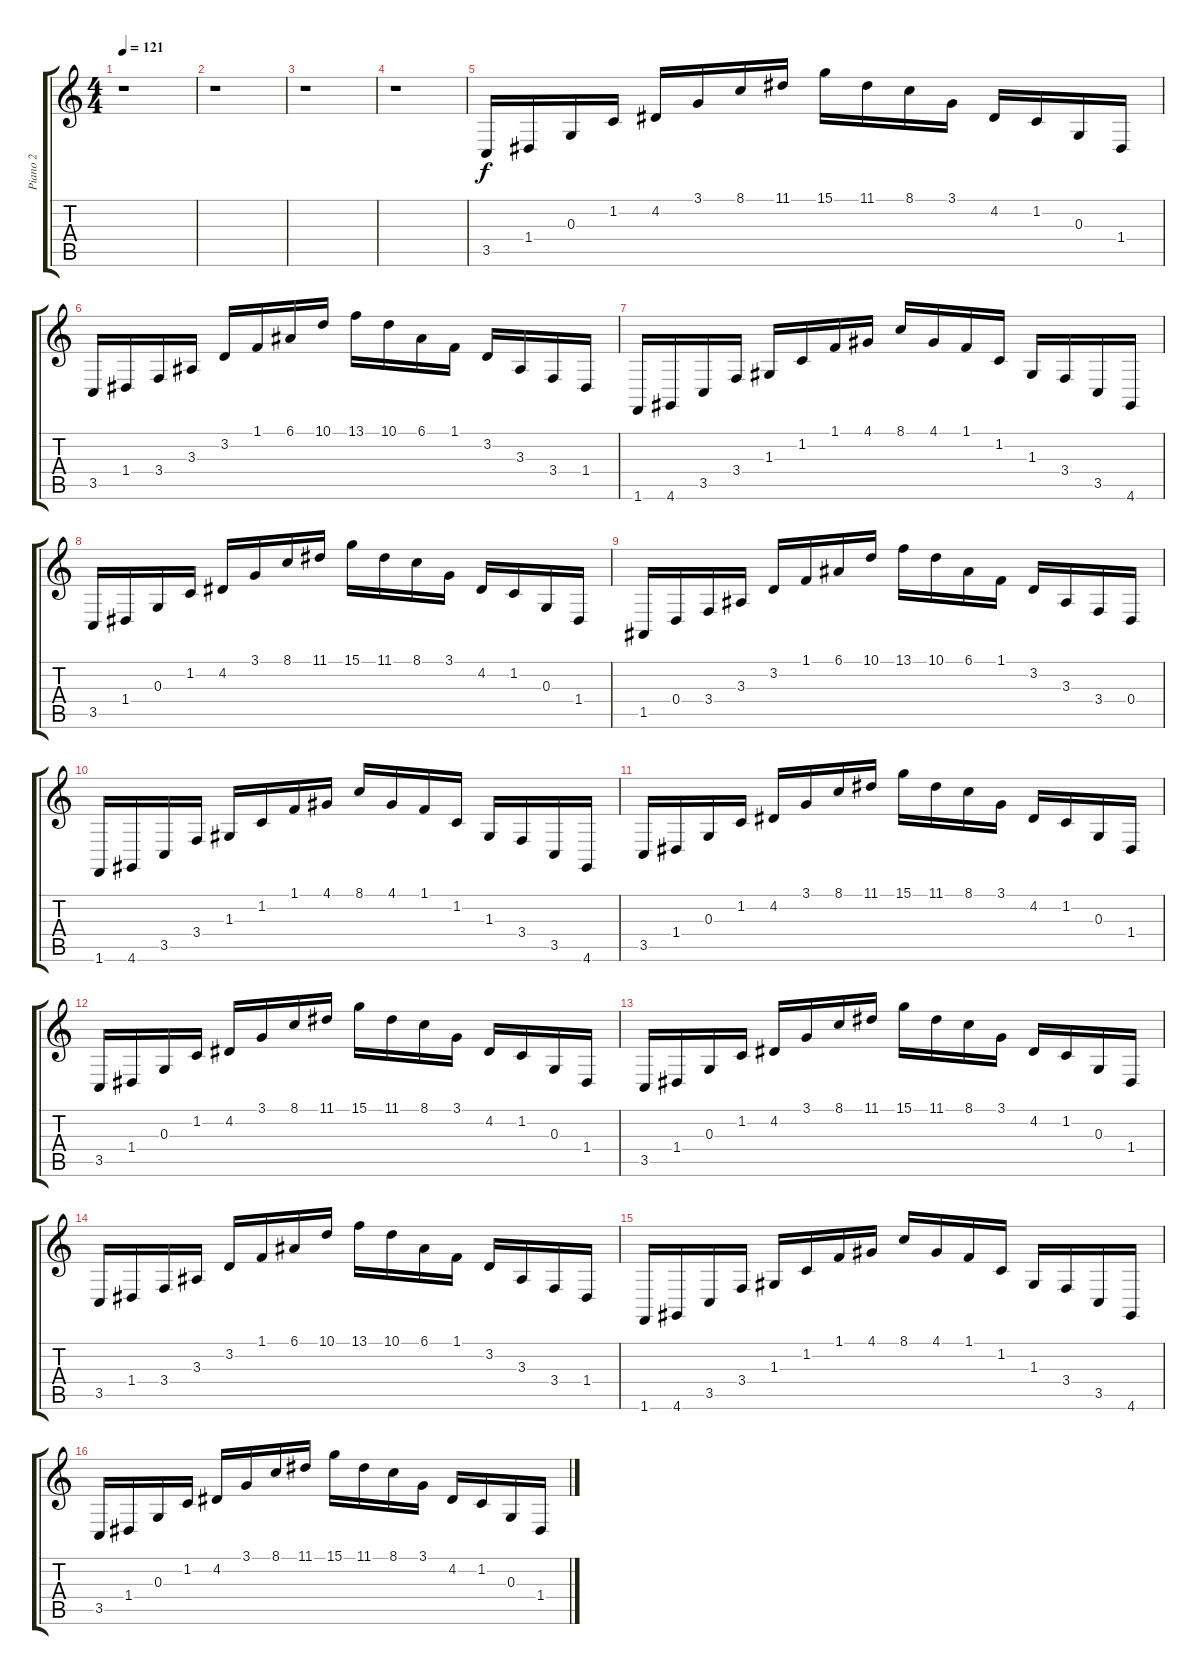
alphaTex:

\track ("Piano 2" "Piano 2") {instrument lead8bassandlead}
\staff {score tabs}
\tuning (E4 B3 G3 D3 A2 E2) {hide}
\ts (4 4)
\tempo 121
\clef g2
\ks c
r.1{dy f} |
r.1 |
r.1 |
r.1 |
3.5.16 1.4.16 0.3.16 1.2.16 4.2.16 3.1.16 8.1.16 11.1.16 15.1.16 11.1.16 8.1.16 3.1.16 4.2.16 1.2.16 0.3.16 1.4.16 |
3.5.16 1.4.16 3.4.16 3.3.16 3.2.16 1.1.16 6.1.16 10.1.16 13.1.16 10.1.16 6.1.16 1.1.16 3.2.16 3.3.16 3.4.16 1.4.16 |
1.6.16 4.6.16 3.5.16 3.4.16 1.3.16 1.2.16 1.1.16 4.1.16 8.1.16 4.1.16 1.1.16 1.2.16 1.3.16 3.4.16 3.5.16 4.6.16 |
3.5.16 1.4.16 0.3.16 1.2.16 4.2.16 3.1.16 8.1.16 11.1.16 15.1.16 11.1.16 8.1.16 3.1.16 4.2.16 1.2.16 0.3.16 1.4.16 |
1.5.16 0.4.16 3.4.16 3.3.16 3.2.16 1.1.16 6.1.16 10.1.16 13.1.16 10.1.16 6.1.16 1.1.16 3.2.16 3.3.16 3.4.16 0.4.16 |
1.6.16 4.6.16 3.5.16 3.4.16 1.3.16 1.2.16 1.1.16 4.1.16 8.1.16 4.1.16 1.1.16 1.2.16 1.3.16 3.4.16 3.5.16 4.6.16 |
3.5.16 1.4.16 0.3.16 1.2.16 4.2.16 3.1.16 8.1.16 11.1.16 15.1.16 11.1.16 8.1.16 3.1.16 4.2.16 1.2.16 0.3.16 1.4.16 |
3.5.16 1.4.16 0.3.16 1.2.16 4.2.16 3.1.16 8.1.16 11.1.16 15.1.16 11.1.16 8.1.16 3.1.16 4.2.16 1.2.16 0.3.16 1.4.16 |
3.5.16 1.4.16 0.3.16 1.2.16 4.2.16 3.1.16 8.1.16 11.1.16 15.1.16 11.1.16 8.1.16 3.1.16 4.2.16 1.2.16 0.3.16 1.4.16 |
3.5.16 1.4.16 3.4.16 3.3.16 3.2.16 1.1.16 6.1.16 10.1.16 13.1.16 10.1.16 6.1.16 1.1.16 3.2.16 3.3.16 3.4.16 1.4.16 |
1.6.16 4.6.16 3.5.16 3.4.16 1.3.16 1.2.16 1.1.16 4.1.16 8.1.16 4.1.16 1.1.16 1.2.16 1.3.16 3.4.16 3.5.16 4.6.16 |
3.5.16 1.4.16 0.3.16 1.2.16 4.2.16 3.1.16 8.1.16 11.1.16 15.1.16 11.1.16 8.1.16 3.1.16 4.2.16 1.2.16 0.3.16 1.4.16
